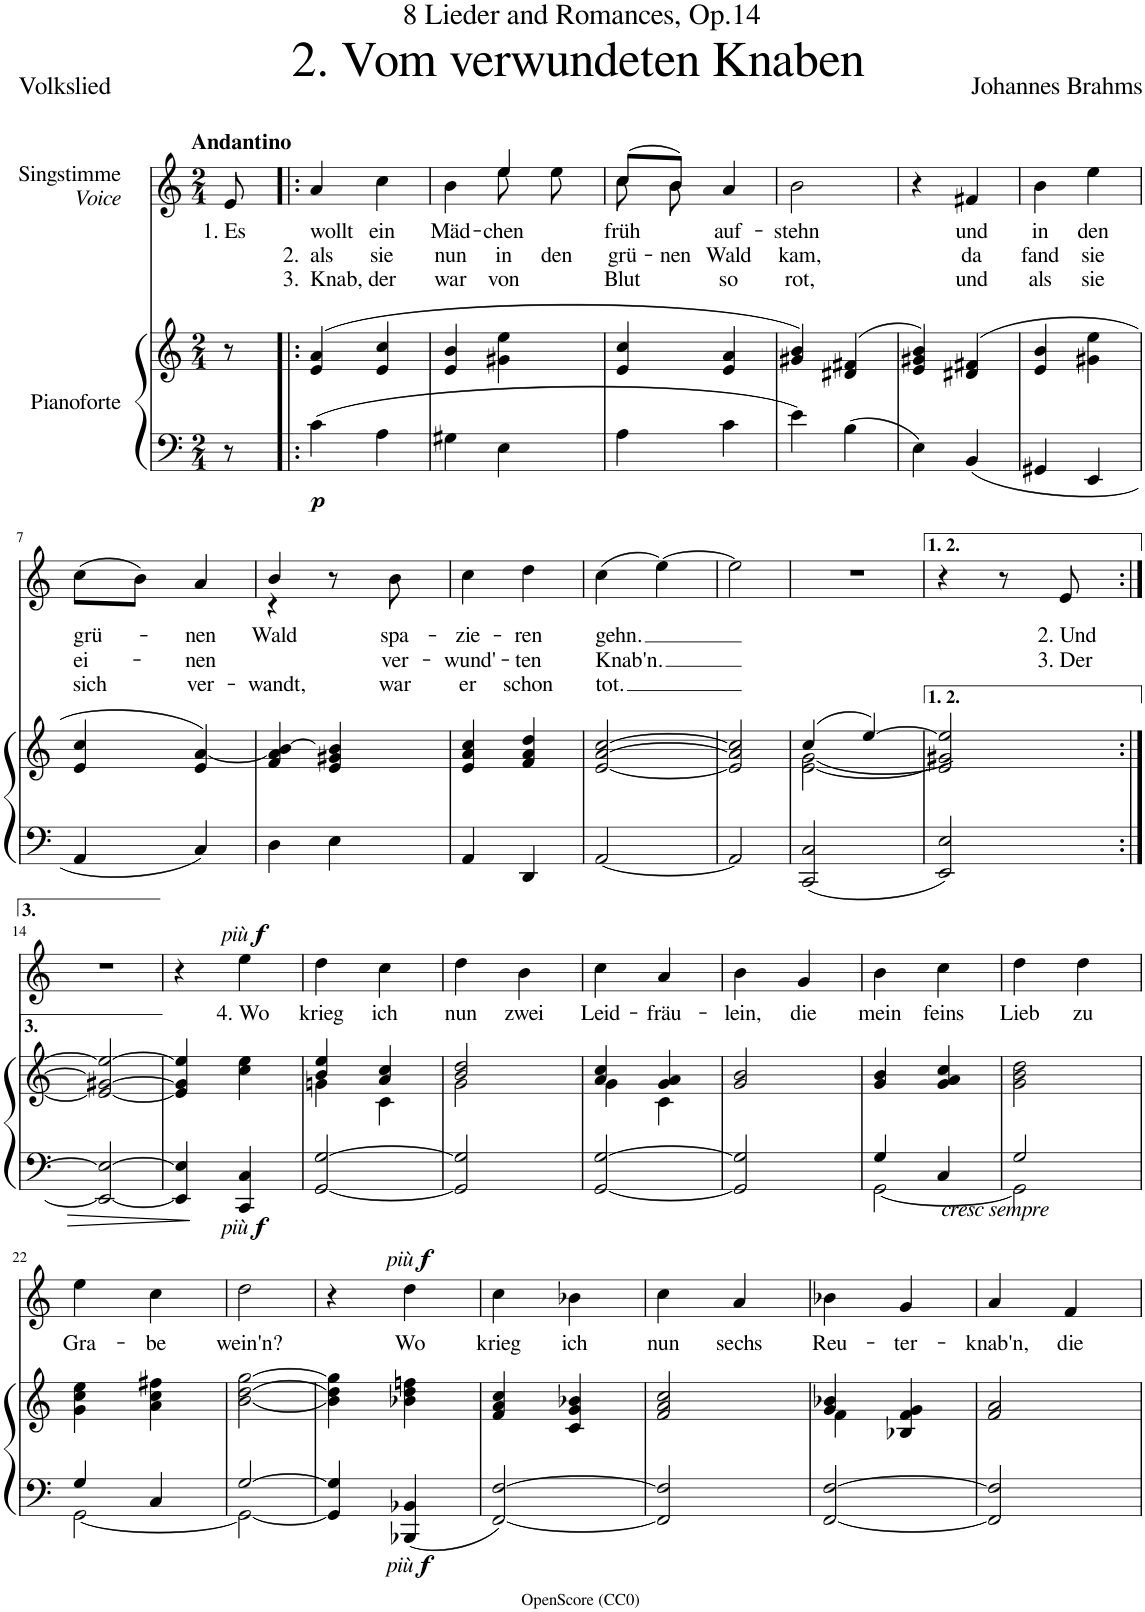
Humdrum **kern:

**kern	**kern	**dynam	**kern	**text	**text	**text	**dynam
*part2	*part2	*part2	*part1	*part1	*part1	*part1	*part1
*staff3	*staff2	*staff2/3	*staff1	*staff1	*staff1	*staff1	*staff1
*I"Pianoforte	*	*	*I"Singstimme Voice	*	*	*	*
*I'Pno	*	*	*	*	*	*	*
*clefF4	*clefG2	*	*clefG2	*	*	*	*
*k[]	*k[]	*	*k[]	*	*	*	*
*M2/4	*M2/4	*	*M2/4	*	*	*	*
=	=	=	=	=	=	=	=
!	!	!	!LO:TX:a:B:t=Andantino	!	!	!	!
!	!	!	!	!LO:LY:b	!	!	!
8r	8r	.	8e/	1. Es	.	.	.
=1!|:	=1!|:	=1!|:	=1!|:	=1!|:	=1!|:	=1!|:	=1!|:
!	!	!LO:DY:b=2	!	!LO:LY:b	!LO:LY:b	!LO:LY:b	!
4c\	(4e/ 4a/	p	4a/	wollt	2. als	3. Knab,	.
!	!	!	!	!LO:LY:b	!LO:LY:b	!LO:LY:b	!
4A\	4e/ 4cc/	.	4cc\	ein	sie	der	.
=2	=2	=2	=2	=2	=2	=2	=2
!	!	!	!	!LO:LY:b	!LO:LY:b	!LO:LY:b	!
*	*	*	*^	*	*	*	*
4G#X\	4e/ 4b/	.	4b\	4ryy	Mäd-	nun	war	.
!	!	!	!	!	!LO:LY:b	!LO:LY:b	!LO:LY:b	!
4E\	4g#X\ 4ee\	.	8ee\	4ee/	-chen	in	von	.
!	!	!	!	!	!	!LO:LY:b	!	!
.	.	.	8ee\	.	.	den	.	.
=3	=3	=3	=3	=3	=3	=3	=3	=3
!	!	!	!	!	!LO:LY:b	!LO:LY:b	!LO:LY:b	!
4A\	4e/ 4cc/	.	(8cc/L	8cc\	früh	grü-	Blut	.
!	!	!	!	!	!	!LO:LY:b	!	!
.	.	.	8b/J)	8b\	.	-nen	.	.
!	!	!	!	!	!LO:LY:b	!LO:LY:b	!LO:LY:b	!
4c\	4e/ 4a/	.	4a/	4ryy	auf-	Wald	so	.
=4	=4	=4	=4	=4	=4	=4	=4	=4
!	!	!	!	!	!LO:LY:b	!LO:LY:b	!LO:LY:b	!
*	*	*	*v	*v	*	*	*	*
4e\	4g#X/ 4b/)	.	2b\	-stehn	kam,	rot,	.
4B\	(>4d#X/ 4f#X/	.	.	.	.	.	.
=5	=5	=5	=5	=5	=5	=5	=5
4E\	4e/ 4g#X/ 4b/)	.	4r	.	.	.	.
!	!	!	!	!LO:LY:b	!LO:LY:b	!LO:LY:b	!
4BB/	(4d#X/ 4f#X/	.	4f#X/	und	da	und	.
=6	=6	=6	=6	=6	=6	=6	=6
!	!	!	!	!LO:LY:b	!LO:LY:b	!LO:LY:b	!
4GG#X/	4e/ 4b/	.	4b\	in	fand	als	.
!	!	!	!	!LO:LY:b	!LO:LY:b	!LO:LY:b	!
4EE/	4g#X\ 4ee\	.	4ee\	den	sie	sie	.
!!LO:LB:g=z
=7	=7	=7	=7	=7	=7	=7	=7
!	!	!	!	!LO:LY:b	!LO:LY:b	!LO:LY:b	!
4AA/	4e/ 4cc/	.	(8cc\L	grü-	ei-	sich	.
.	.	.	8b\J)	.	.	.	.
!	!	!	!	!LO:LY:b	!LO:LY:b	!LO:LY:b	!
4C/	4e/ [<4a/)	.	4a/	-nen	-nen	ver-	.
=8	=8	=8	=8	=8	=8	=8	=8
!	!	!	!	!LO:LY:b	!	!LO:LY:b	!
*	*	*	*^	*	*	*	*
4D\	4f/ 4a/] [4b/	.	4b/	4r	Wald	.	-wandt,	.
4E\	4e/ 4g#X/ 4b/]	.	8r	8ryy	.	.	.	.
!	!	!	!	!	!LO:LY:b	!LO:LY:b	!LO:LY:b	!
.	.	.	8b\	8ryy	spa-	ver-	war	.
=9	=9	=9	=9	=9	=9	=9	=9	=9
!	!	!	!	!	!LO:LY:b	!LO:LY:b	!LO:LY:b	!
*	*	*	*v	*v	*	*	*	*
4AA/	4e/ 4a/ 4cc/	.	4cc\	-zie-	-wund'-	er	.
!	!	!	!	!LO:LY:b	!LO:LY:b	!LO:LY:b	!
4DD/	4f/ 4a/ 4dd/	.	4dd\	-ren	-ten	schon	.
=10	=10	=10	=10	=10	=10	=10	=10
!	!	!	!	!LO:LY:b	!LO:LY:b	!LO:LY:b	!
[2AA/	[2e/ [>2a/ [2cc/	.	(4cc\	gehn.	Knab'n.	tot.	.
.	.	.	[4ee\)	.	.	.	.
=11	=11	=11	=11	=11	=11	=11	=11
2AA/]	2e/] 2a/] 2cc/]	.	2ee\]	.	.	.	.
=12	=12	=12	=12	=12	=12	=12	=12
*^	*^	*	*	*	*	*	*
2ryy	2CC/ 2C/	(4cc/	([2e\ 2g\	.	2r	.	.	.	.
.	.	[4ee/)	.	.	.	.	.	.	.
=13	=13	=13	=13	=13	=13	=13	=13	=13	=13
2ryy	2EE/ 2E/	2ryy	2e/] 2g#X/ 2ee/])	.	4r	.	.	.	.
.	.	.	.	.	8r	.	.	.	.
!	!	!	!	!	!	!LO:LY:b	!LO:LY:b	!	!
.	.	.	.	.	8e/	2. Und	3. Der	.	.
!!LO:LB:g=z
=14:|!	=14:|!	=14:|!	=14:|!	=14:|!	=14:|!	=14:|!	=14:|!	=14:|!	=14:|!
[8EE [8E	2EE 2E	[8e [>8g#X [8ee	2e 2g# 2ee	.	2r	.	.	.	.
!LO:N:n=1:head=open	!	!	!	!	!	!	!	!	!
!LO:N:n=2:head=open	!	!LO:N:n=1:head=open	!	!	!	!	!	!	!
!	!	!LO:N:n=2:head=open	!	!	!	!	!	!	!
!	!	!LO:N:n=3:head=open	!	!	!	!	!	!	!
4.EE/_ 4.E/_	.	4.e/_ 4.g#X/_ 4.ee/_	.	.	.	.	.	.	.
*v	*v	*	*	*	*	*	*	*	*
*	*v	*v	*	*	*	*	*	*
=15	=15	=15	=15	=15	=15	=15	=15
4EE/] 4E/]	4e/] 4g#/] 4ee/]	.	4r	.	.	.	.
!	!	!LO:DY:b=2	!	!LO:LY:b	!	!	!
!	!	!LO:DY:n=1:b=2	!	!	!	!	!LO:DY:a
!	!	!	!	!	!	!	!LO:DY:n=1:a
4CC/ 4C/	4cc\ 4ee\	other-dynamics f	4ee\	4. Wo	.	.	other-dynamics f
=16	=16	=16	=16	=16	=16	=16	=16
*	*^	*	*	*	*	*	*
!	!	!	!	!	!LO:LY:b	!	!	!
[2GG/ [2G/	4b/ 4ee/	4gn\	.	4dd\	krieg	.	.	.
!	!	!	!	!	!LO:LY:b	!	!	!
.	4a/ 4cc/	4c\	.	4cc\	ich	.	.	.
=17	=17	=17	=17	=17	=17	=17	=17	=17
!	!	!	!	!	!LO:LY:b	!	!	!
2GG/] 2G/]	2b/ 2dd/	2g\	.	4dd\	nun	.	.	.
!	!	!	!	!	!LO:LY:b	!	!	!
.	.	.	.	4b\	zwei	.	.	.
=18	=18	=18	=18	=18	=18	=18	=18	=18
!	!	!	!	!	!LO:LY:b	!	!	!
[2GG/ [2G/	4a/ 4cc/	4g\	.	4cc\	Leid-	.	.	.
!	!	!	!	!	!LO:LY:b	!	!	!
.	4g/ 4a/	4c\	.	4a/	-fräu-	.	.	.
=19	=19	=19	=19	=19	=19	=19	=19	=19
!	!	!	!	!	!LO:LY:b	!	!	!
*	*v	*v	*	*	*	*	*	*
2GG/] 2G/]	2g/ 2b/	.	4b\	-lein,	.	.	.
!	!	!	!	!LO:LY:b	!	!	!
.	.	.	4g/	die	.	.	.
=20	=20	=20	=20	=20	=20	=20	=20
*^	*	*	*	*	*	*	*
!	!	!	!	!	!LO:LY:b	!	!	!
4G/	[2GG\	4g/ 4b/	.	4b\	mein	.	.	.
!LO:TX:b:i:t=cresc sempre	!	!	!	!	!	!	!	!
!	!	!	!	!	!LO:LY:b	!	!	!
4C/	.	4g/ 4a/ 4cc/	.	4cc\	feins	.	.	.
=21	=21	=21	=21	=21	=21	=21	=21	=21
!	!	!	!	!	!LO:LY:b	!	!	!
2G/	2GG\]	2g\ 2b\ 2dd\	.	4dd\	Lieb	.	.	.
!	!	!	!	!	!LO:LY:b	!	!	!
.	.	.	.	4dd\	zu	.	.	.
!!LO:LB:g=z
=22	=22	=22	=22	=22	=22	=22	=22	=22
!	!	!	!	!	!LO:LY:b	!	!	!
4G/	[2GG\	4g\ 4cc\ 4ee\	.	4ee\	Gra-	.	.	.
!	!	!	!	!	!LO:LY:b	!	!	!
4C/	.	4a\ 4cc\ 4ff#X\	.	4cc\	-be	.	.	.
=23	=23	=23	=23	=23	=23	=23	=23	=23
!	!	!	!	!	!LO:LY:b	!	!	!
[2G/	2GG\_	[2b\ [2dd\ [2gg\	.	2dd\	wein'n?	.	.	.
*v	*v	*	*	*	*	*	*	*
=24	=24	=24	=24	=24	=24	=24	=24
4GG/] 4G/]	4b\] 4dd\] 4gg\]	.	4r	.	.	.	.
!	!	!LO:DY:b=2	!	!LO:LY:b	!	!	!
!	!	!LO:DY:n=1:b=2	!	!	!	!	!LO:DY:a
!	!	!	!	!	!	!	!LO:DY:n=1:a
4BBB-X/ 4BB-X/	4b-X\ 4dd\ 4ffn\	other-dynamics f	4dd\	Wo	.	.	other-dynamics f
=25	=25	=25	=25	=25	=25	=25	=25
!	!	!	!	!LO:LY:b	!	!	!
[2FF/ [2F/	4f/ 4a/ 4cc/	.	4cc\	krieg	.	.	.
!	!	!	!	!LO:LY:b	!	!	!
.	4c/ 4g/ 4b-X/	.	4b-X\	ich	.	.	.
=26	=26	=26	=26	=26	=26	=26	=26
!	!	!	!	!LO:LY:b	!	!	!
2FF/] 2F/]	2f/ 2a/ 2cc/	.	4cc\	nun	.	.	.
!	!	!	!	!LO:LY:b	!	!	!
.	.	.	4a/	sechs	.	.	.
=27	=27	=27	=27	=27	=27	=27	=27
*	*^	*	*	*	*	*	*
!	!	!	!	!	!LO:LY:b	!	!	!
[2FF/ [2F/	4g/ 4b-X/	4f\	.	4b-X\	Reu-	.	.	.
!	!	!	!	!	!LO:LY:b	!	!	!
.	4B-X/ 4f/ 4g/	4ryy	.	4g/	-ter-	.	.	.
=28	=28	=28	=28	=28	=28	=28	=28	=28
!	!	!	!	!	!LO:LY:b	!	!	!
*	*v	*v	*	*	*	*	*	*
2FF/] 2F/]	2f/ 2a/	.	4a/	-knab'n,	.	.	.
!	!	!	!	!LO:LY:b	!	!	!
.	.	.	4f/	die	.	.	.
=	=	=	=	=	=	=	=
*-	*-	*-	*-	*-	*-	*-	*-
